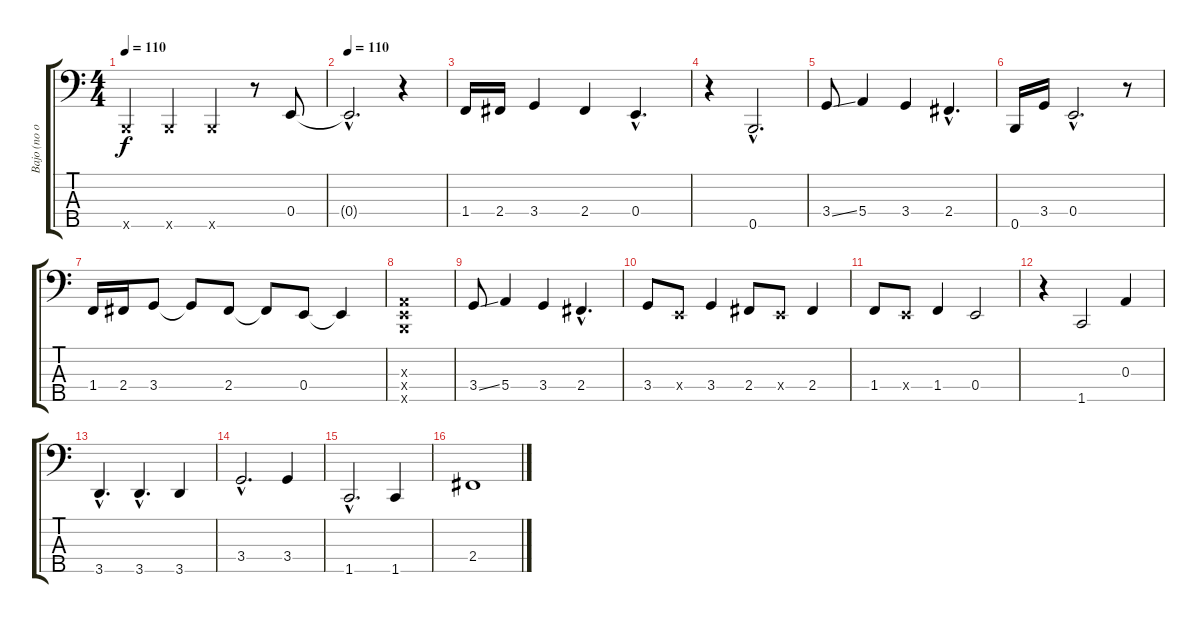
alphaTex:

\track ("Bajo (no original)" "Bajo (no o") {instrument electricbassfinger}
\staff {score tabs}
\tuning (G2 D2 A1 E1 B0) {hide}
\ts (4 4)
\tempo 110
\clef f4
\ks c
0.5{x}.4{dy f instrument electricbassfinger} 0.5{x}.4 0.5{x}.4 r.8 0.4.8 |
\tempo 110
0.4{hac t}.2{d} r.4 |
1.4.16 2.4.16 3.4.4 2.4.4 0.4{hac}.4{d} |
r.4 0.5{hac}.2{d} |
3.4{ss}.8 5.4.4 3.4.4 2.4{hac}.4{d} |
0.5.16 3.4.16 0.4{hac}.2{d} r.8 |
1.4.16 2.4.16 3.4.8 3.4{t}.8 2.4.8 2.4{t}.8 0.4.8 0.4{t}.4 |
(0.3{x} 0.4{x} 0.5{x}).1 |
3.4{ss}.8 5.4.4 3.4.4 2.4{hac}.4{d} |
3.4.8 0.4{x}.8 3.4.4 2.4.8 0.4{x}.8 2.4.4 |
1.4.8 0.4{x}.8 1.4.4 0.4.2 |
r.4 1.5.2 0.3.4 |
3.5{hac}.4{d} 3.5{hac}.4{d} 3.5.4 |
3.4{hac}.2{d} 3.4.4 |
1.5{hac}.2{d} 1.5.4 |
2.4.1
